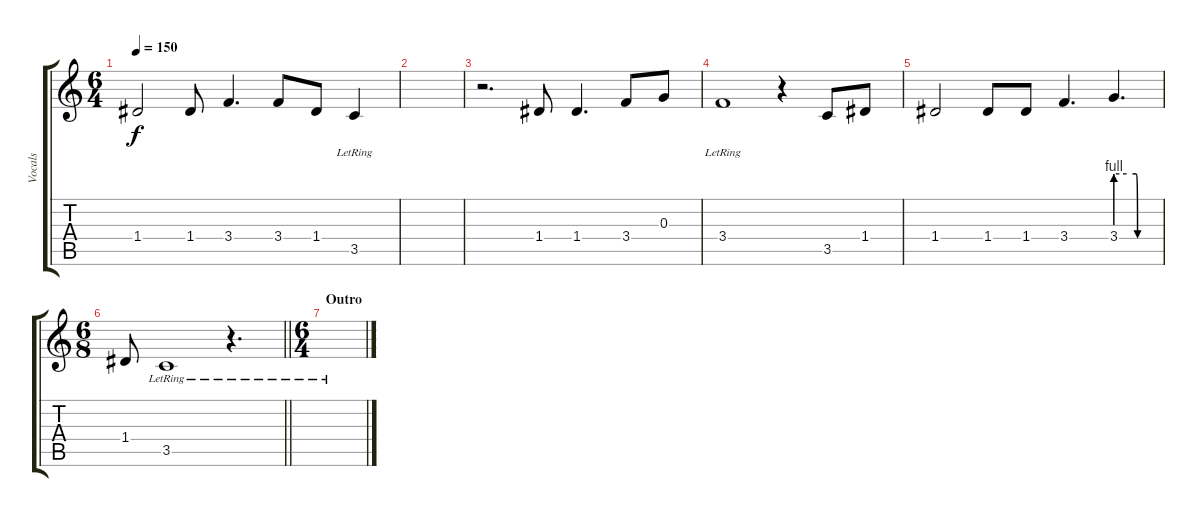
\track ("Vocals" "Vocals") {instrument acousticguitarsteel}
\staff {score tabs}
\tuning (E4 B3 G3 D3 A2 E2) {hide}
\ts (6 4)
\tempo 150
\clef g2
\ks c
1.4.2{dy f} 1.4.8 3.4.4{d} 3.4.8 1.4.8 3.5{lr}.4 |
|
r.2{d} 1.4.8 1.4.4{d} 3.4.8 0.3.8 |
3.4{lr}.1 r.4 3.5.8 1.4.8 |
1.4.2 1.4.8 1.4.8 3.4.4{d} 3.4{be (custom 0 4 15 4 28 4 30 0 34 0 36 0 40 0 60 0)}.4{d} |
\ts (6 8)
\barLineRight lightlight
1.4.8 3.5{lr}.1 r.4{d} |
\ts (6 4)
\section ("" "Outro")
